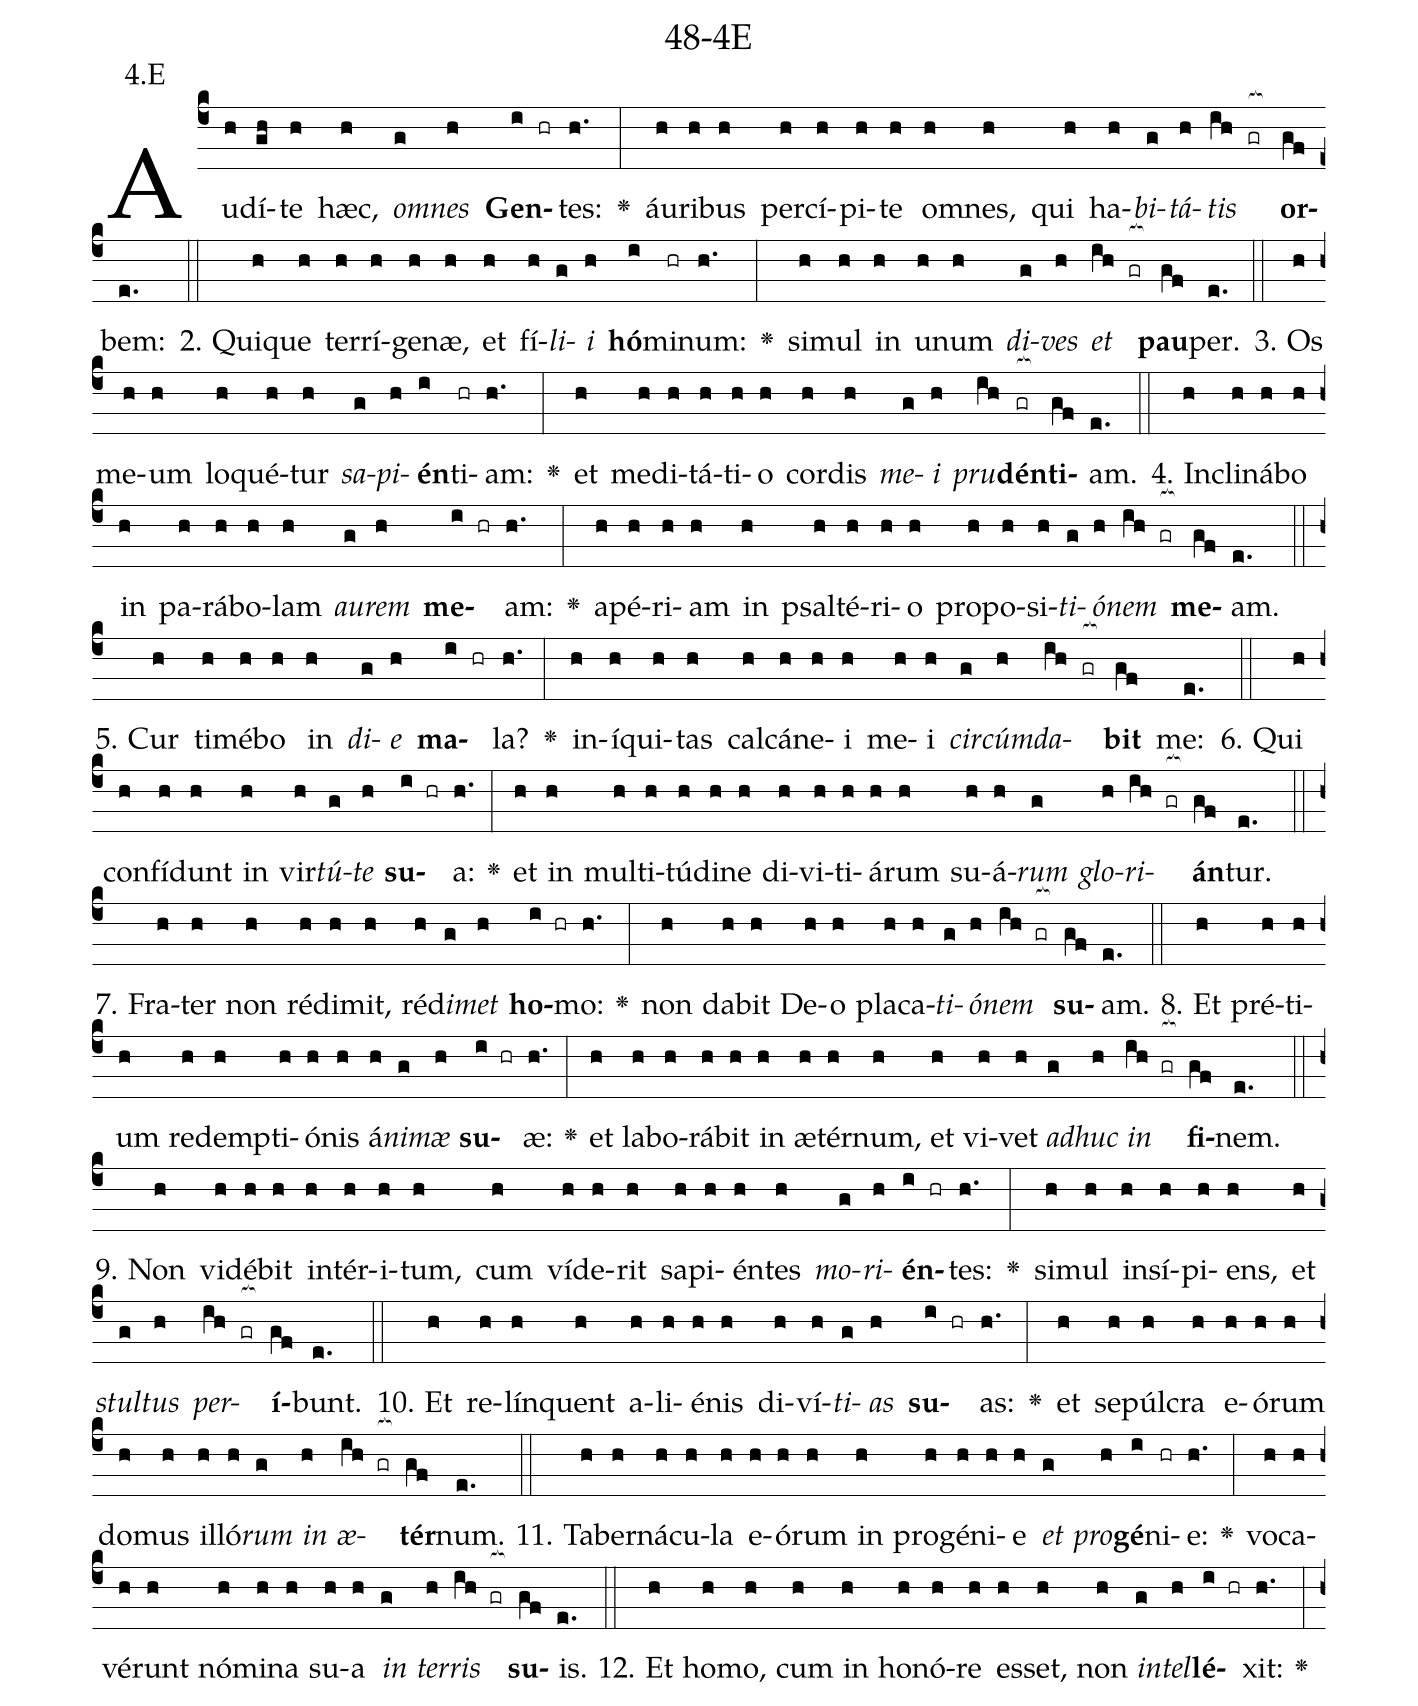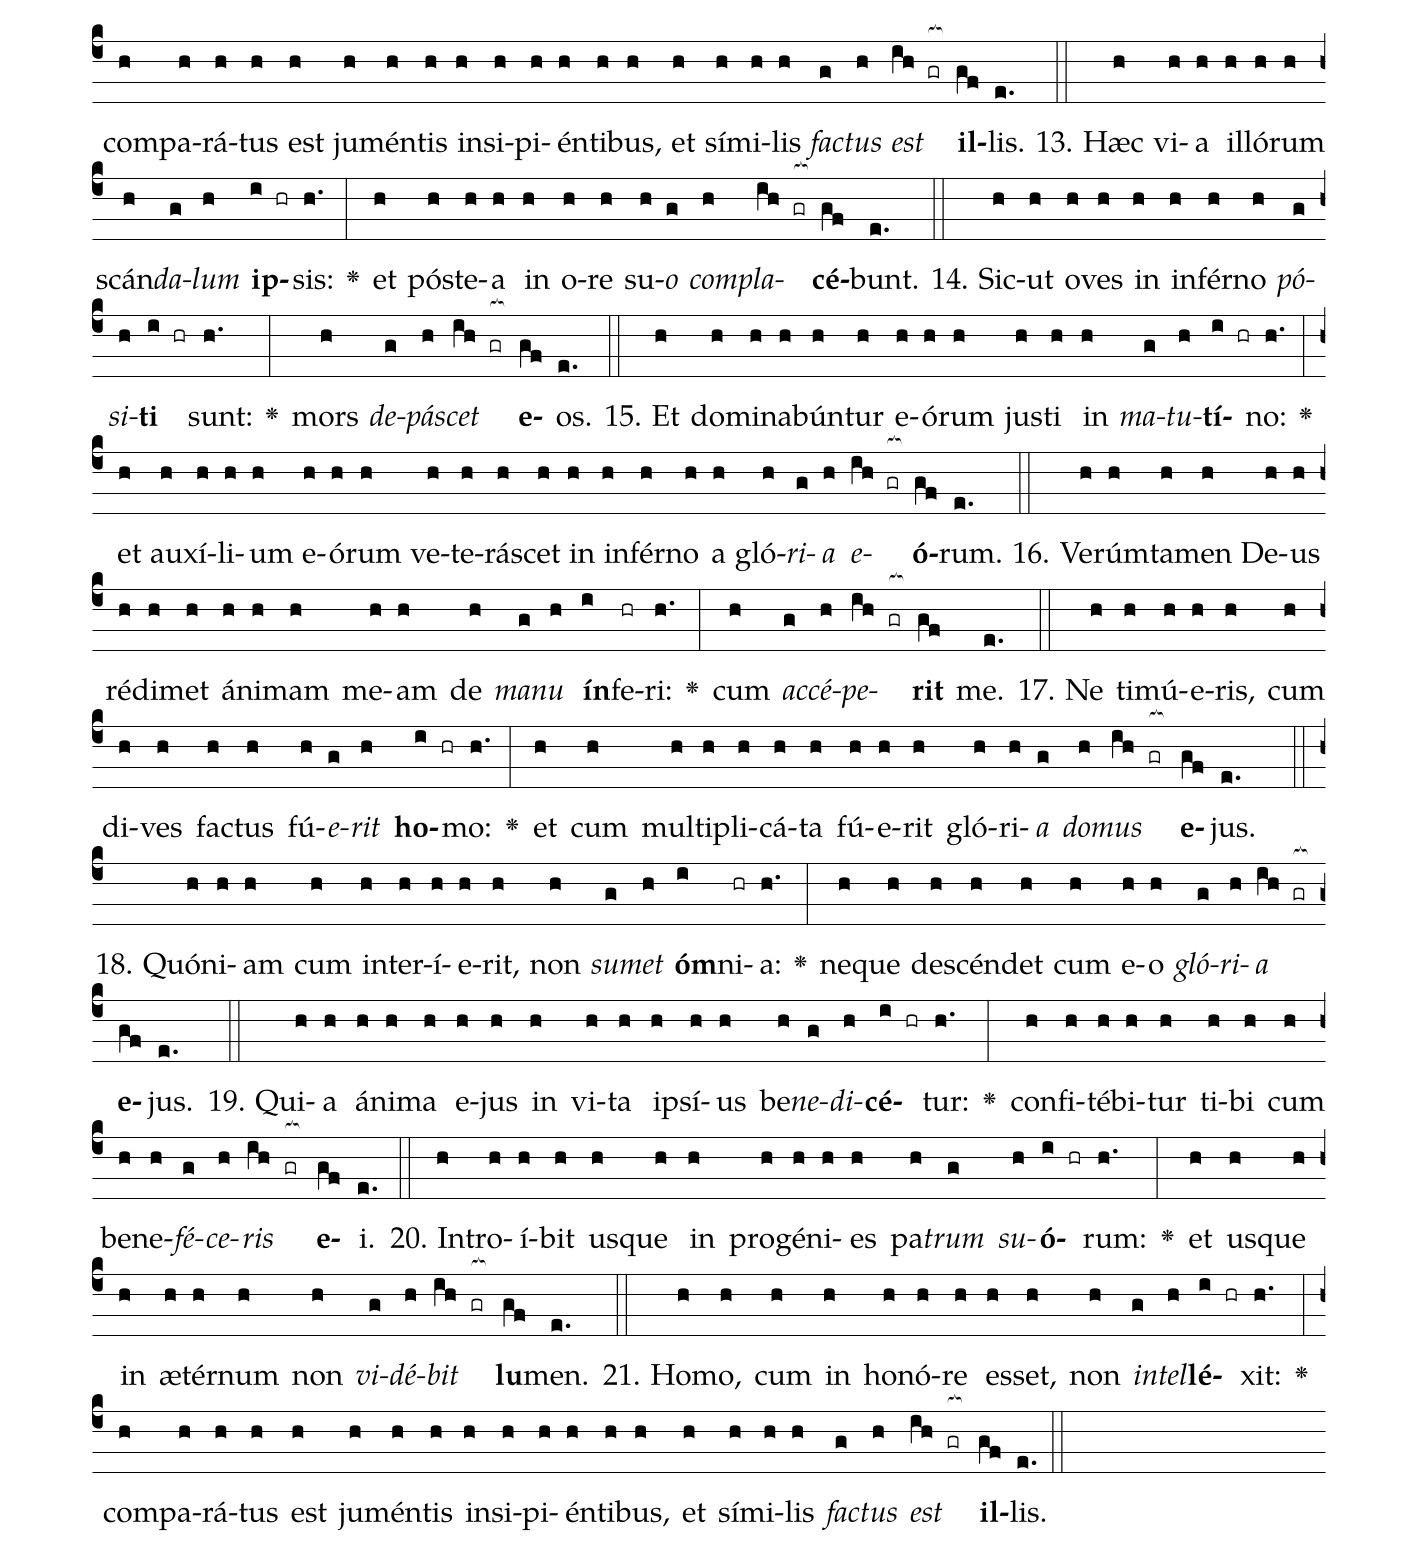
name: 48-4E;
annotation: 4.E;
%%
(c4)Au(h)dí(gh)te(h) hæc,(h) <i>om</i>(g)<i>nes</i>(h) <b>Gen</b>(i hr)tes:(h.) <v>\greheightstar</v>(:) áu(h)ri(h)bus(h) per(h)cí(h)pi(h)te(h) om(h)nes,(h) qui(h) ha(h)<i>bi</i>(g)<i>tá</i>(h)<i>tis</i>(ih gr[ocb:1{]) <b>or</b>(gf[ocb:0}])bem:(e.) (::)
2. Qui(h)que(h) ter(h)rí(h)ge(h)næ,(h) et(h) fí(h)<i>li</i>(g)<i>i</i>(h) <b>hó</b>(i)mi(hr)num:(h.) <v>\greheightstar</v>(:) si(h)mul(h) in(h) u(h)num(h) <i>di</i>(g)<i>ves</i>(h) <i>et</i>(ih gr[ocb:1{]) <b>pau</b>(gf[ocb:0}])per.(e.) (::)
3. Os(h) me(h)um(h) lo(h)qué(h)tur(h) <i>sa</i>(g)<i>pi</i>(h)<b>én</b>(i)ti(hr)am:(h.) <v>\greheightstar</v>(:) et(h) me(h)di(h)tá(h)ti(h)o(h) cor(h)dis(h) <i>me</i>(g)<i>i</i>(h) <i>pru</i>(ih)<b>dén</b>(gr[ocb:1{])<b>ti</b>(gf[ocb:0}])am.(e.) (::)
4. In(h)cli(h)ná(h)bo(h) in(h) pa(h)rá(h)bo(h)lam(h) <i>au</i>(g)<i>rem</i>(h) <b>me</b>(i hr)am:(h.) <v>\greheightstar</v>(:) a(h)pé(h)ri(h)am(h) in(h) psal(h)té(h)ri(h)o(h) pro(h)po(h)si(h)<i>ti</i>(g)<i>ó</i>(h)<i>nem</i>(ih gr[ocb:1{]) <b>me</b>(gf[ocb:0}])am.(e.) (::)
5. Cur(h) ti(h)mé(h)bo(h) in(h) <i>di</i>(g)<i>e</i>(h) <b>ma</b>(i hr)la?(h.) <v>\greheightstar</v>(:) in(h)í(h)qui(h)tas(h) cal(h)cá(h)ne(h)i(h) me(h)i(h) <i>cir</i>(g)<i>cúm</i>(h)<i>da</i>(ih gr[ocb:1{])<b>bit</b>(gf[ocb:0}]) me:(e.) (::)
6. Qui(h) con(h)fí(h)dunt(h) in(h) vir(h)<i>tú</i>(g)<i>te</i>(h) <b>su</b>(i hr)a:(h.) <v>\greheightstar</v>(:) et(h) in(h) mul(h)ti(h)tú(h)di(h)ne(h) di(h)vi(h)ti(h)á(h)rum(h) su(h)á(h)<i>rum</i>(g) <i>glo</i>(h)<i>ri</i>(ih gr[ocb:1{])<b>án</b>(gf[ocb:0}])tur.(e.) (::)
7. Fra(h)ter(h) non(h) réd(h)i(h)mit,(h) réd(h)<i>i</i>(g)<i>met</i>(h) <b>ho</b>(i hr)mo:(h.) <v>\greheightstar</v>(:) non(h) da(h)bit(h) De(h)o(h) pla(h)ca(h)<i>ti</i>(g)<i>ó</i>(h)<i>nem</i>(ih gr[ocb:1{]) <b>su</b>(gf[ocb:0}])am.(e.) (::)
8. Et(h) pré(h)ti(h)um(h) red(h)emp(h)ti(h)ó(h)nis(h) á(h)<i>ni</i>(g)<i>mæ</i>(h) <b>su</b>(i hr)æ:(h.) <v>\greheightstar</v>(:) et(h) la(h)bo(h)rá(h)bit(h) in(h) æ(h)tér(h)num,(h) et(h) vi(h)vet(h) <i>ad</i>(g)<i>huc</i>(h) <i>in</i>(ih gr[ocb:1{]) <b>fi</b>(gf[ocb:0}])nem.(e.) (::)
9. Non(h) vi(h)dé(h)bit(h) in(h)tér(h)i(h)tum,(h) cum(h) ví(h)de(h)rit(h) sa(h)pi(h)én(h)tes(h) <i>mo</i>(g)<i>ri</i>(h)<b>én</b>(i hr)tes:(h.) <v>\greheightstar</v>(:) si(h)mul(h) in(h)sí(h)pi(h)ens,(h) et(h) <i>stul</i>(g)<i>tus</i>(h) <i>per</i>(ih gr[ocb:1{])<b>í</b>(gf[ocb:0}])bunt.(e.) (::)
10. Et(h) re(h)lín(h)quent(h) a(h)li(h)é(h)nis(h) di(h)ví(h)<i>ti</i>(g)<i>as</i>(h) <b>su</b>(i hr)as:(h.) <v>\greheightstar</v>(:) et(h) se(h)púl(h)cra(h) e(h)ó(h)rum(h) do(h)mus(h) il(h)ló(h)<i>rum</i>(g) <i>in</i>(h) <i>æ</i>(ih gr[ocb:1{])<b>tér</b>(gf[ocb:0}])num.(e.) (::)
11. Ta(h)ber(h)ná(h)cu(h)la(h) e(h)ó(h)rum(h) in(h) pro(h)gé(h)ni(h)e(h) <i>et</i>(g) <i>pro</i>(h)<b>gé</b>(i)ni(hr)e:(h.) <v>\greheightstar</v>(:) vo(h)ca(h)vé(h)runt(h) nó(h)mi(h)na(h) su(h)a(h) <i>in</i>(g) <i>ter</i>(h)<i>ris</i>(ih gr[ocb:1{]) <b>su</b>(gf[ocb:0}])is.(e.) (::)
12. Et(h) ho(h)mo,(h) cum(h) in(h) ho(h)nó(h)re(h) es(h)set,(h) non(h) <i>in</i>(g)<i>tel</i>(h)<b>lé</b>(i hr)xit:(h.) <v>\greheightstar</v>(:) com(h)pa(h)rá(h)tus(h) est(h) ju(h)mén(h)tis(h) in(h)si(h)pi(h)én(h)ti(h)bus,(h) et(h) sí(h)mi(h)lis(h) <i>fac</i>(g)<i>tus</i>(h) <i>est</i>(ih gr[ocb:1{]) <b>il</b>(gf[ocb:0}])lis.(e.) (::)
13. Hæc(h) vi(h)a(h) il(h)ló(h)rum(h) scán(h)<i>da</i>(g)<i>lum</i>(h) <b>ip</b>(i hr)sis:(h.) <v>\greheightstar</v>(:) et(h) póst(h)e(h)a(h) in(h) o(h)re(h) su(h)<i>o</i>(g) <i>com</i>(h)<i>pla</i>(ih gr[ocb:1{])<b>cé</b>(gf[ocb:0}])bunt.(e.) (::)
14. Sic(h)ut(h) o(h)ves(h) in(h) in(h)fér(h)no(h) <i>pó</i>(g)<i>si</i>(h)<b>ti</b>(i hr) sunt:(h.) <v>\greheightstar</v>(:) mors(h) <i>de</i>(g)<i>pá</i>(h)<i>scet</i>(ih gr[ocb:1{]) <b>e</b>(gf[ocb:0}])os.(e.) (::)
15. Et(h) do(h)mi(h)na(h)bún(h)tur(h) e(h)ó(h)rum(h) jus(h)ti(h) in(h) <i>ma</i>(g)<i>tu</i>(h)<b>tí</b>(i hr)no:(h.) <v>\greheightstar</v>(:) et(h) au(h)xí(h)li(h)um(h) e(h)ó(h)rum(h) ve(h)te(h)rá(h)scet(h) in(h) in(h)fér(h)no(h) a(h) gló(h)<i>ri</i>(g)<i>a</i>(h) <i>e</i>(ih gr[ocb:1{])<b>ó</b>(gf[ocb:0}])rum.(e.) (::)
16. Ve(h)rúm(h)ta(h)men(h) De(h)us(h) réd(h)i(h)met(h) á(h)ni(h)mam(h) me(h)am(h) de(h) <i>ma</i>(g)<i>nu</i>(h) <b>ín</b>(i)fe(hr)ri:(h.) <v>\greheightstar</v>(:) cum(h) <i>ac</i>(g)<i>cé</i>(h)<i>pe</i>(ih gr[ocb:1{])<b>rit</b>(gf[ocb:0}]) me.(e.) (::)
17. Ne(h) ti(h)mú(h)e(h)ris,(h) cum(h) di(h)ves(h) fac(h)tus(h) fú(h)<i>e</i>(g)<i>rit</i>(h) <b>ho</b>(i hr)mo:(h.) <v>\greheightstar</v>(:) et(h) cum(h) mul(h)ti(h)pli(h)cá(h)ta(h) fú(h)e(h)rit(h) gló(h)ri(h)<i>a</i>(g) <i>do</i>(h)<i>mus</i>(ih gr[ocb:1{]) <b>e</b>(gf[ocb:0}])jus.(e.) (::)
18. Quón(h)i(h)am(h) cum(h) in(h)ter(h)í(h)e(h)rit,(h) non(h) <i>su</i>(g)<i>met</i>(h) <b>óm</b>(i)ni(hr)a:(h.) <v>\greheightstar</v>(:) ne(h)que(h) de(h)scén(h)det(h) cum(h) e(h)o(h) <i>gló</i>(g)<i>ri</i>(h)<i>a</i>(ih gr[ocb:1{]) <b>e</b>(gf[ocb:0}])jus.(e.) (::)
19. Qui(h)a(h) á(h)ni(h)ma(h) e(h)jus(h) in(h) vi(h)ta(h) ip(h)sí(h)us(h) be(h)<i>ne</i>(g)<i>di</i>(h)<b>cé</b>(i hr)tur:(h.) <v>\greheightstar</v>(:) con(h)fi(h)té(h)bi(h)tur(h) ti(h)bi(h) cum(h) be(h)ne(h)<i>fé</i>(g)<i>ce</i>(h)<i>ris</i>(ih gr[ocb:1{]) <b>e</b>(gf[ocb:0}])i.(e.) (::)
20. In(h)tro(h)í(h)bit(h) us(h)que(h) in(h) pro(h)gé(h)ni(h)es(h) pa(h)<i>trum</i>(g) <i>su</i>(h)<b>ó</b>(i hr)rum:(h.) <v>\greheightstar</v>(:) et(h) us(h)que(h) in(h) æ(h)tér(h)num(h) non(h) <i>vi</i>(g)<i>dé</i>(h)<i>bit</i>(ih gr[ocb:1{]) <b>lu</b>(gf[ocb:0}])men.(e.) (::)
21. Ho(h)mo,(h) cum(h) in(h) ho(h)nó(h)re(h) es(h)set,(h) non(h) <i>in</i>(g)<i>tel</i>(h)<b>lé</b>(i hr)xit:(h.) <v>\greheightstar</v>(:) com(h)pa(h)rá(h)tus(h) est(h) ju(h)mén(h)tis(h) in(h)si(h)pi(h)én(h)ti(h)bus,(h) et(h) sí(h)mi(h)lis(h) <i>fac</i>(g)<i>tus</i>(h) <i>est</i>(ih gr[ocb:1{]) <b>il</b>(gf[ocb:0}])lis.(e.) (::)
